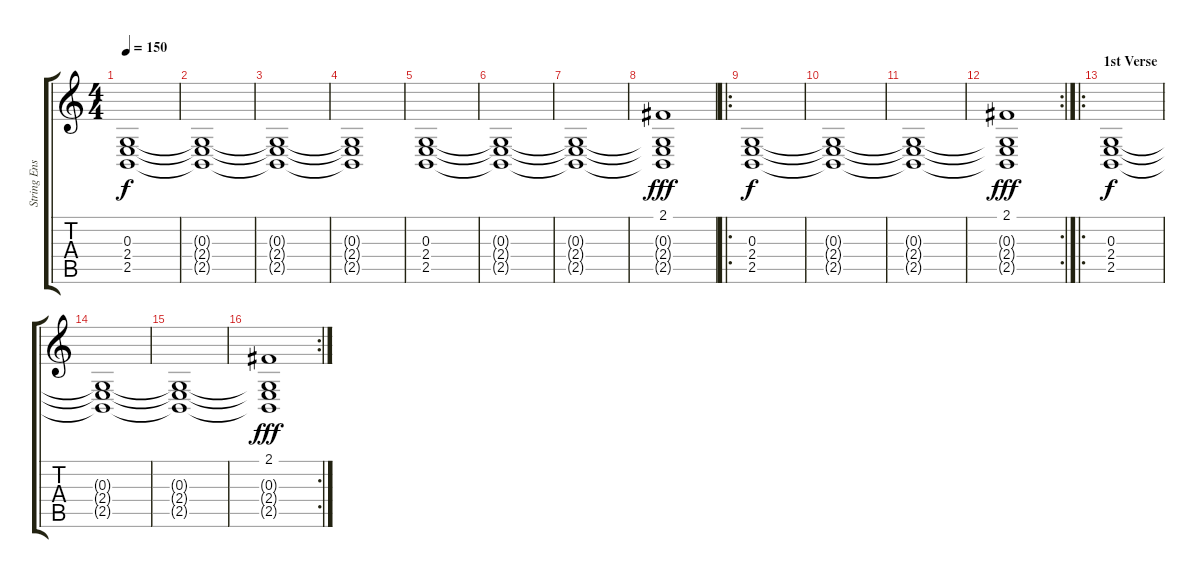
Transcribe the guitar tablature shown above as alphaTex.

\track ("String Ensemble IV" "String Ens") {instrument stringensemble2}
\staff {score tabs}
\tuning (E4 B3 G3 D3 A2 E2) {hide}
\ts (4 4)
\tempo 150
\clef g2
\ks c
(0.3 2.4 2.5).1{dy f} |
(0.3{t} 2.4{t} 2.5{t}).1 |
(0.3{t} 2.4{t} 2.5{t}).1 |
(0.3{t} 2.4{t} 2.5{t}).1 |
(0.3 2.4 2.5).1 |
(0.3{t} 2.4{t} 2.5{t}).1 |
(0.3{t} 2.4{t} 2.5{t}).1 |
(2.1 0.3{t} 2.4{t} 2.5{t}).1{dy fff} |
\ro
(0.3 2.4 2.5).1{dy f} |
(0.3{t} 2.4{t} 2.5{t}).1 |
(0.3{t} 2.4{t} 2.5{t}).1 |
\rc 2
(2.1 0.3{t} 2.4{t} 2.5{t}).1{dy fff} |
\ro
\section ("" "1st Verse")
(0.3 2.4 2.5).1{dy f} |
(0.3{t} 2.4{t} 2.5{t}).1 |
(0.3{t} 2.4{t} 2.5{t}).1 |
\rc 2
(2.1 0.3{t} 2.4{t} 2.5{t}).1{dy fff}
